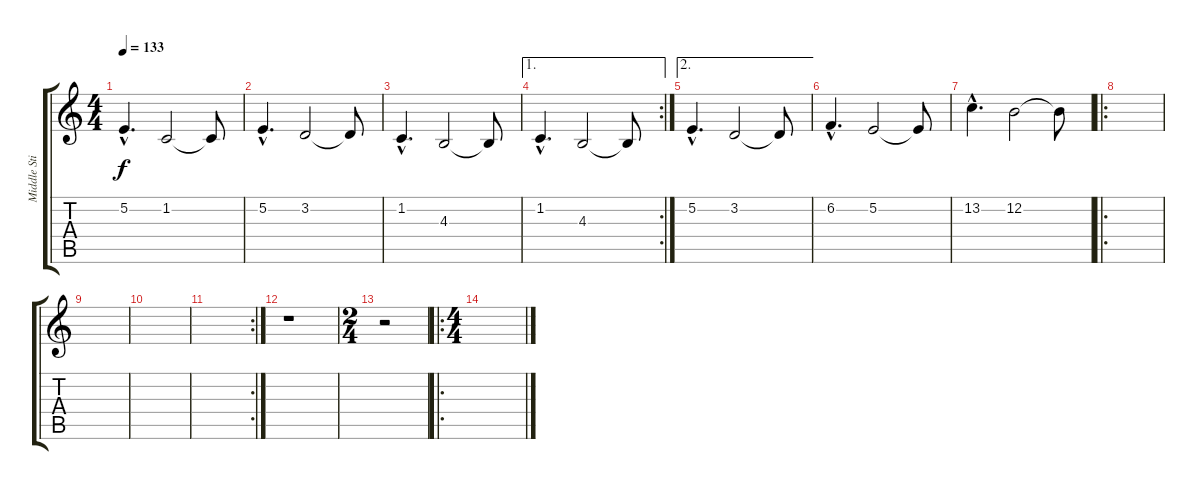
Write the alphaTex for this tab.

\track ("Middle Stings" "Middle Sti") {instrument stringensemble1}
\staff {score tabs}
\tuning (E4 B3 G3 D3 A2 E2) {hide}
\ts (4 4)
\tempo 133
\clef g2
\ks c
5.2{hac}.4{d dy f} 1.2.2 1.2{t}.8 |
5.2{hac}.4{d} 3.2.2 3.2{t}.8 |
1.2{hac}.4{d} 4.3.2 4.3{t}.8 |
\ae 1
\rc 2
1.2{hac}.4{d} 4.3.2 4.3{t}.8 |
\ae 2
5.2{hac}.4{d} 3.2.2 3.2{t}.8 |
6.2{hac}.4{d} 5.2.2 5.2{t}.8 |
13.2{hac}.4{d} 12.2.2 12.2{t}.8 |
\ro
|
|
|
\rc 2
|
r.1 |
\ts (2 4)
r.2 |
\ro
\ts (4 4)
